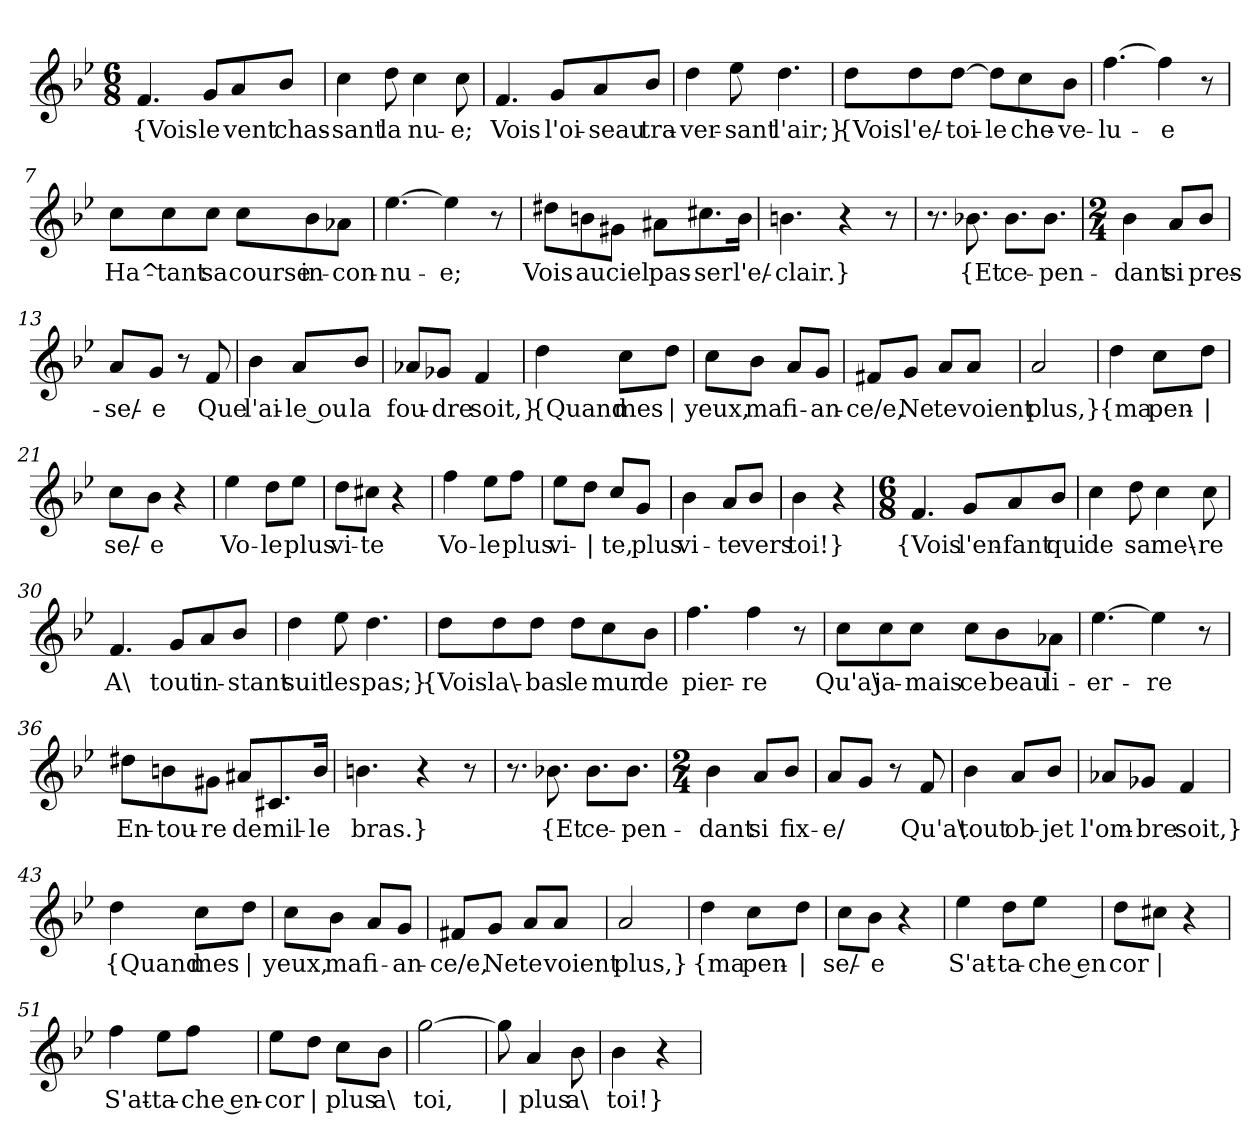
**kern	**text
*part1	*part1
*staff1	*staff1
*clefG2	*
*k[b-e-]	*
*M6/8	*
=1	=1
!	!LO:LY:b
4.f/	{Vois
!	!LO:LY:b
8g/L	le
!	!LO:LY:b
8a/	vent
!	!LO:LY:b
8b-/J	chas-
=2	=2
!	!LO:LY:b
4cc\	-sant
!	!LO:LY:b
8dd\	la
!	!LO:LY:b
4cc\	nu-
!	!LO:LY:b
8cc\	-e;
=3	=3
!	!LO:LY:b
4.f/	Vois
!	!LO:LY:b
8g/L	l'oi-
!	!LO:LY:b
8a/	-seau
!	!LO:LY:b
8b-/J	tra-
=4	=4
!	!LO:LY:b
4dd\	-ver-
!	!LO:LY:b
8ee-\	-sant
!	!LO:LY:b
4.dd\	l'air;}
=5	=5
!	!LO:LY:b
8dd\L	{Vois
!	!LO:LY:b
8dd\	l'e/-
!	!LO:LY:b
[8dd\J	-toi-
!	!LO:LY:b
8dd\L]	-le
!	!LO:LY:b
8cc\	che-
!	!LO:LY:b
8b-\J	-ve-
!!LO:LB:g=z
=6	=6
!	!LO:LY:b
[4.ff\	-lu-
!	!LO:LY:b
4ff\]	-e
8r	.
=7	=7
!	!LO:LY:b
8cc\L	Ha^-
!	!LO:LY:b
8cc\	-tant
!	!LO:LY:b
8cc\J	sa
!	!LO:LY:b
8cc\L	course
!	!LO:LY:b
8b-\	in-
!	!LO:LY:b
8a-X\J	-con-
=8	=8
!	!LO:LY:b
[4.ee-\	-nu-
!	!LO:LY:b
4ee-\]	-e;
8r	.
=9	=9
!	!LO:LY:b
8dd#X\L	Vois
!	!LO:LY:b
8bn\	au
!	!LO:LY:b
8g#X\J	ciel
!	!LO:LY:b
8a#X\L	pas-
!	!LO:LY:b
8.cc#X\	-ser
!	!LO:LY:b
16b\Jk	l'e/-
=10	=10
!	!LO:LY:b
4.bn\	-clair.}
4r	.
8r	.
!!LO:LB:g=z
=11	=11
8.r	.
!	!LO:LY:b
8.b-X\	{Et
!	!LO:LY:b
8.b-\L	ce-
!	!LO:LY:b
8.b-\J	-pen-
=12	=12
*M2/4	*
!	!LO:LY:b
4b-\	-dant
!	!LO:LY:b
8a/L	si
!	!LO:LY:b
8b-/J	pres-
=13	=13
!	!LO:LY:b
8a/L	-se/-
!	!LO:LY:b
8g/J	-e
8r	.
!	!LO:LY:b
8f/	Que
=14	=14
!	!LO:LY:b
4b-\	l'ai-
!	!LO:LY:b
8a/L	-le ou
!	!LO:LY:b
8b-/J	la
=15	=15
!	!LO:LY:b
8a-X/L	fou-
!	!LO:LY:b
8g-X/J	-dre
!	!LO:LY:b
4f/	soit,}
=16	=16
!	!LO:LY:b
4dd\	{Quand
!	!LO:LY:b
8cc\L	mes
!	!LO:LY:b
8dd\J	|
!!LO:LB:g=z
=17	=17
!	!LO:LY:b
8cc\L	yeux,
!	!LO:LY:b
8b-\J	ma
!	!LO:LY:b
8a/L	fi-
!	!LO:LY:b
8g/J	-an-
=18	=18
!	!LO:LY:b
8f#X/L	-ce/e,
!	!LO:LY:b
8g/J	Ne
!	!LO:LY:b
8a/L	te
!	!LO:LY:b
8a/J	voient
=19	=19
!	!LO:LY:b
2a/	plus,}
=20	=20
!	!LO:LY:b
4dd\	{ma
!	!LO:LY:b
8cc\L	pen-
!	!LO:LY:b
8dd\J	|
=21	=21
!	!LO:LY:b
8cc\L	-se/-
!	!LO:LY:b
8b-\J	-e
4r	.
=22	=22
!	!LO:LY:b
4ee-\	Vo-
!	!LO:LY:b
8dd\L	-le
!	!LO:LY:b
8ee-\J	plus
=23	=23
!	!LO:LY:b
8dd\L	vi-
!	!LO:LY:b
8cc#X\J	-te
4r	.
=24	=24
!	!LO:LY:b
4ff\	Vo-
!	!LO:LY:b
8ee-\L	-le
!	!LO:LY:b
8ff\J	plus
!!LO:LB:g=z
=25	=25
!	!LO:LY:b
8ee-\L	vi-
!	!LO:LY:b
8dd\J	|
!	!LO:LY:b
8cc/L	-te,
!	!LO:LY:b
8g/J	plus
=26	=26
!	!LO:LY:b
4b-\	vi-
!	!LO:LY:b
8a/L	-te
!	!LO:LY:b
8b-/J	vers
=27	=27
!	!LO:LY:b
4b-\	toi!}
4r	.
=28	=28
*M6/8	*
!	!LO:LY:b
4.f/	{Vois
!	!LO:LY:b
8g/L	l'en-
!	!LO:LY:b
8a/	-fant
!	!LO:LY:b
8b-/J	qui
=29	=29
!	!LO:LY:b
4cc\	de
!	!LO:LY:b
8dd\	sa
!	!LO:LY:b
4cc\	me\-
!	!LO:LY:b
8cc\	-re
=30	=30
!	!LO:LY:b
4.f/	A\
!	!LO:LY:b
8g/L	tout
!	!LO:LY:b
8a/	in-
!	!LO:LY:b
8b-/J	-stant
=31	=31
!	!LO:LY:b
4dd\	suit
!	!LO:LY:b
8ee-\	les
!	!LO:LY:b
4.dd\	pas;}
!!LO:LB:g=z
=32	=32
!	!LO:LY:b
8dd\L	{Vois
!	!LO:LY:b
8dd\	la\-
!	!LO:LY:b
8dd\J	-bas
!	!LO:LY:b
8dd\L	le
!	!LO:LY:b
8cc\	mur
!	!LO:LY:b
8b-\J	de
=33	=33
!	!LO:LY:b
4.ff\	pier-
!	!LO:LY:b
4ff\	-re
8r	.
=34	=34
!	!LO:LY:b
8cc\L	Qu'a\
!	!LO:LY:b
8cc\	ja-
!	!LO:LY:b
8cc\J	-mais
!	!LO:LY:b
8cc\L	ce
!	!LO:LY:b
8b-\	beau
!	!LO:LY:b
8a-X\J	li-
=35	=35
!	!LO:LY:b
[4.ee-\	-er-
!	!LO:LY:b
4ee-\]	-re
8r	.
=36	=36
!	!LO:LY:b
8dd#X\L	En-
!	!LO:LY:b
8bn\	-tou-
!	!LO:LY:b
8g#X\J	-re
!	!LO:LY:b
8a#X/L	de
!	!LO:LY:b
8.c#X/	mil-
!	!LO:LY:b
16b/Jk	-le
!!LO:LB:g=z
=37	=37
!	!LO:LY:b
4.bn\	bras.}
4r	.
8r	.
=38	=38
8.r	.
!	!LO:LY:b
8.b-X\	{Et
!	!LO:LY:b
8.b-\L	ce-
!	!LO:LY:b
8.b-\J	-pen-
=39	=39
*M2/4	*
!	!LO:LY:b
4b-\	-dant
!	!LO:LY:b
8a/L	si
!	!LO:LY:b
8b-/J	fix-
=40	=40
!	!LO:LY:b
8a/L	-e/-
!	!LO:LY:b
8g/J	-
8r	.
!	!LO:LY:b
8f/	Qu'a\
=41	=41
!	!LO:LY:b
4b-\	tout
!	!LO:LY:b
8a/L	ob-
!	!LO:LY:b
8b-/J	-jet
=42	=42
!	!LO:LY:b
8a-X/L	l'om-
!	!LO:LY:b
8g-X/J	-bre
!	!LO:LY:b
4f/	soit,}
=43	=43
!	!LO:LY:b
4dd\	{Quand
!	!LO:LY:b
8cc\L	mes
!	!LO:LY:b
8dd\J	|
!!LO:LB:g=z
=44	=44
!	!LO:LY:b
8cc\L	yeux,
!	!LO:LY:b
8b-\J	ma
!	!LO:LY:b
8a/L	fi-
!	!LO:LY:b
8g/J	-an-
=45	=45
!	!LO:LY:b
8f#X/L	-ce/e,
!	!LO:LY:b
8g/J	Ne
!	!LO:LY:b
8a/L	te
!	!LO:LY:b
8a/J	voient
=46	=46
!	!LO:LY:b
2a/	plus,}
=47	=47
!	!LO:LY:b
4dd\	{ma
!	!LO:LY:b
8cc\L	pen-
!	!LO:LY:b
8dd\J	|
=48	=48
!	!LO:LY:b
8cc\L	-se/-
!	!LO:LY:b
8b-\J	-e
4r	.
=49	=49
!	!LO:LY:b
4ee-\	S'at-
!	!LO:LY:b
8dd\L	-ta-
!	!LO:LY:b
8ee-\J	-che en
=50	=50
!	!LO:LY:b
8dd\L	-cor
!	!LO:LY:b
8cc#X\J	|
4r	.
!!LO:LB:g=z
=51	=51
!	!LO:LY:b
4ff\	S'at-
!	!LO:LY:b
8ee-\L	-ta-
!	!LO:LY:b
8ff\J	-che en-
=52	=52
!	!LO:LY:b
8ee-\L	-cor
!	!LO:LY:b
8dd\J	|
!	!LO:LY:b
8cc\L	plus
!	!LO:LY:b
8b-\J	a\
=53	=53
!	!LO:LY:b
[2gg\	toi,
=54	=54
!	!LO:LY:b
8gg\]	|
!	!LO:LY:b
4a/	plus
!	!LO:LY:b
8b-\	a\
=55	=55
!	!LO:LY:b
4b-\	toi!}
4r	.
=	=
*-	*-
